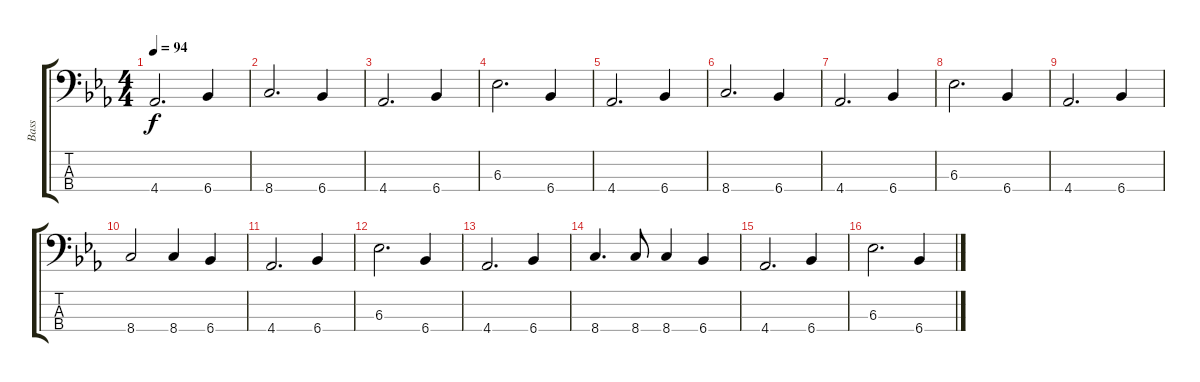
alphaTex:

\track ("Bass" "Bass") {instrument electricbassfinger}
\staff {score tabs}
\tuning (G2 D2 A1 E1) {hide}
\ts (4 4)
\tempo 94
\clef f4
\ks eb
4.4.2{d dy f} 6.4.4 |
8.4.2{d} 6.4.4 |
4.4.2{d} 6.4.4 |
6.3.2{d} 6.4.4 |
4.4.2{d} 6.4.4 |
8.4.2{d} 6.4.4 |
4.4.2{d} 6.4.4 |
6.3.2{d} 6.4.4 |
4.4.2{d} 6.4.4 |
8.4.2 8.4.4 6.4.4 |
4.4.2{d} 6.4.4 |
6.3.2{d} 6.4.4 |
4.4.2{d} 6.4.4 |
8.4.4{d} 8.4.8 8.4.4 6.4.4 |
4.4.2{d} 6.4.4 |
6.3.2{d} 6.4.4
